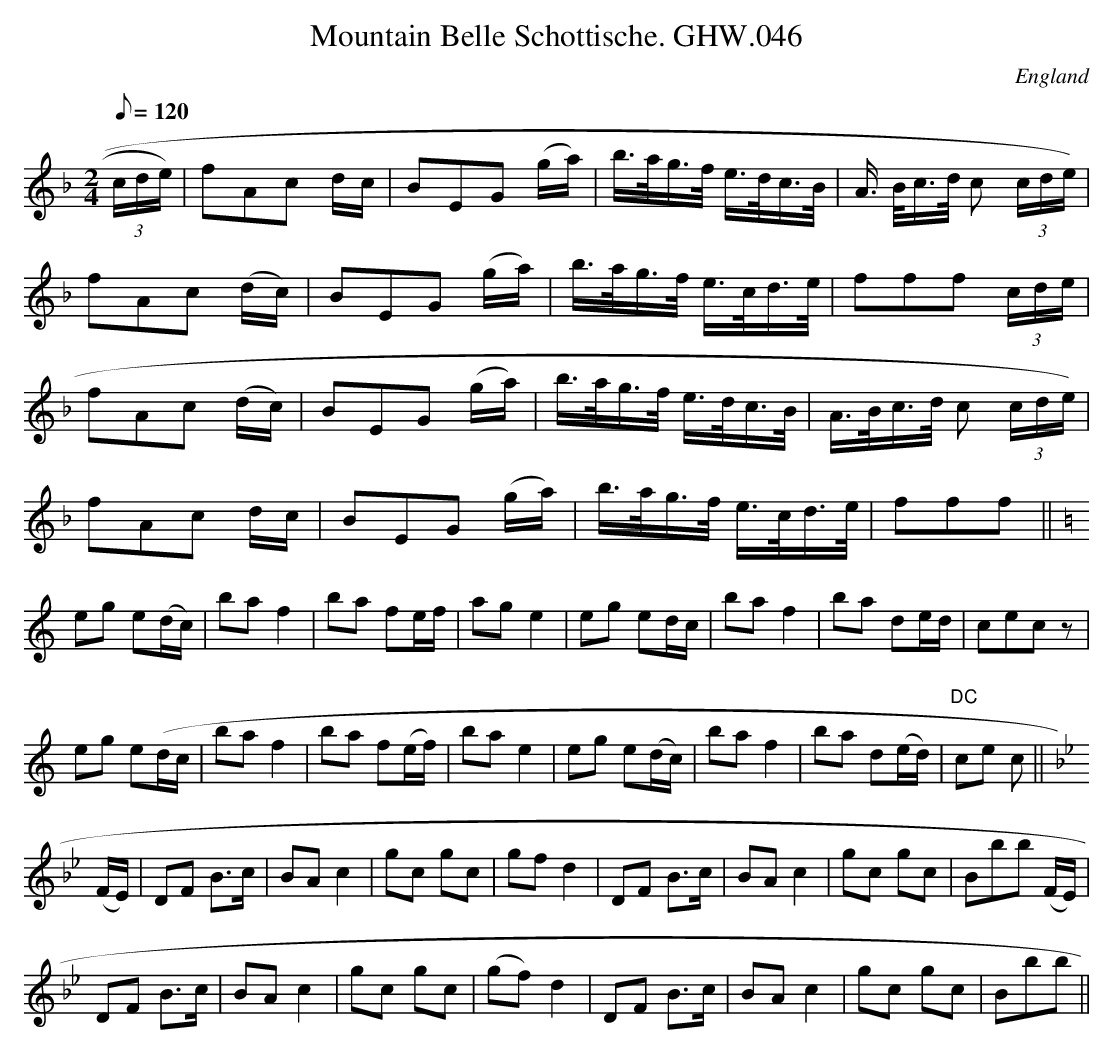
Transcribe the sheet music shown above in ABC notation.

X:1
T:Mountain Belle Schottische. GHW.046
M:2/4
L:1/8
Q:120
O:England
K:F
(3c/d/e/)|fAc d/c/|BEG (g/a/)|b3/4a/4g3/4f/4 e3/4d/4c3/4B/4|A3/4
B/4c3/4d/4 c (3c/d/e/)|!
fAc (d/c/)|BEG (g/a/)|b3/4a/4g3/4f/4 e3/4c/4d3/4e/4|fff (3c/d/e/
)|!
fAc (d/c/)|BEG (g/a/)|b3/4a/4g3/4f/4 e3/4d/4c3/4B/4|A3/4B/4c3/4d/4 c
 (3c/d/e/)|!
fAc d/c/|BEG (g/a/)|b3/4a/4g3/4f/4 e3/4c/4d3/4e/4|fff ||!
K:C
eg e(d/c/)|ba f2|ba fe/f/|ag e2|eg ed/c/|ba f2|ba de/d/|cec z|!
eg e(d/c/|ba f2|ba f(e/f/)|ba e2|eg e(d/c/)|ba f2|ba d(e/d/)|"DC"ce
c||!
K:Bb
(F/E/)|DF B>c|BA c2|gc gc|gf d2|DF B>c|BA c2|gc gc|Bbb (F/E/)|!
DF B>c|BA c2|gc gc|(gf) d2|DF B>c|BA c2|gc gc|Bbb||
